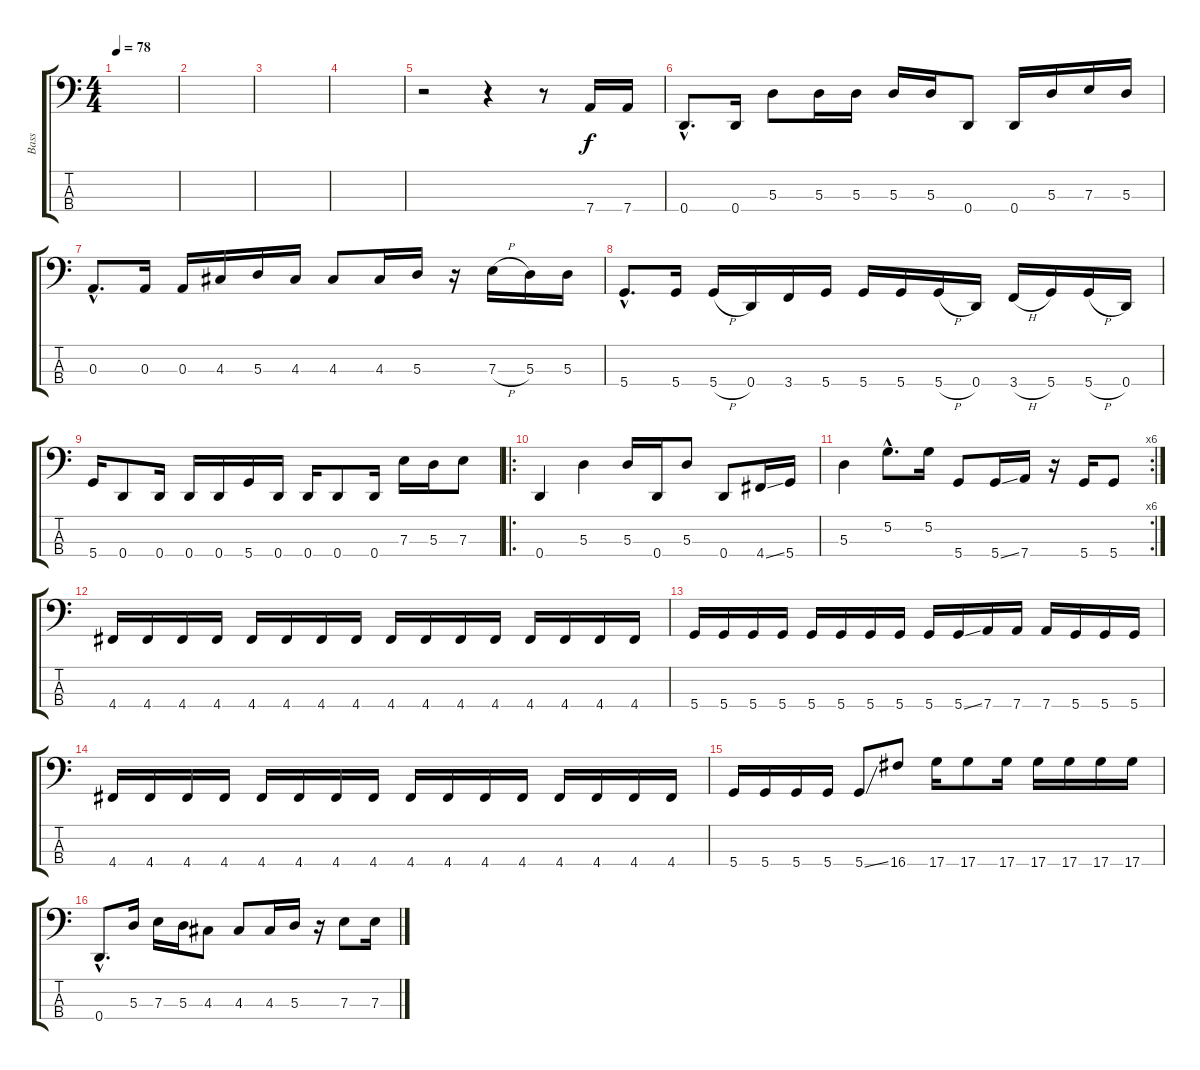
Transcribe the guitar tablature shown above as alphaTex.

\track ("Bass" "Bass") {instrument electricbassfinger}
\staff {score tabs}
\tuning (G2 D2 A1 D1) {hide}
\ts (4 4)
\tempo 78
\clef f4
\ks c
|
|
|
|
r.2 r.4 r.8 7.4.16 7.4.16 |
0.4{hac}.8{d} 0.4.16 5.3.8 5.3.16 5.3.16 5.3.16 5.3.16 0.4.8 0.4.16 5.3.16 7.3.16 5.3.16 |
0.3{hac}.8{d} 0.3.16 0.3.16 4.3.16 5.3.16 4.3.16 4.3.8 4.3.16 5.3.16 r.16 7.3{h}.16 5.3.16 5.3.16 |
5.4{hac}.8{d} 5.4.16 5.4{h}.16 0.4.16 3.4.16 5.4.16 5.4.16 5.4.16 5.4{h}.16 0.4.16 3.4{h}.16 5.4.16 5.4{h}.16 0.4.16 |
5.4.16 0.4.8 0.4.16 0.4.16 0.4.16 5.4.16 0.4.16 0.4.16 0.4.8 0.4.16 7.3.16 5.3.16 7.3.8 |
\ro
0.4.4 5.3.4 5.3.16 0.4.16 5.3.8 0.4.8 4.4{ss}.16 5.4.16 |
\rc 6
5.3.4 5.2{hac}.8{d} 5.2.16 5.4.8 5.4{ss}.16 7.4.16 r.16 5.4.16 5.4.8 |
4.4.16 4.4.16 4.4.16 4.4.16 4.4.16 4.4.16 4.4.16 4.4.16 4.4.16 4.4.16 4.4.16 4.4.16 4.4.16 4.4.16 4.4.16 4.4.16 |
5.4.16 5.4.16 5.4.16 5.4.16 5.4.16 5.4.16 5.4.16 5.4.16 5.4.16 5.4{ss}.16 7.4.16 7.4.16 7.4.16 5.4.16 5.4.16 5.4.16 |
4.4.16 4.4.16 4.4.16 4.4.16 4.4.16 4.4.16 4.4.16 4.4.16 4.4.16 4.4.16 4.4.16 4.4.16 4.4.16 4.4.16 4.4.16 4.4.16 |
5.4.16 5.4.16 5.4.16 5.4.16 5.4{ss}.8 16.4.8 17.4.16 17.4.8 17.4.16 17.4.16 17.4.16 17.4.16 17.4.16 |
0.4{hac}.8{d} 5.3.16 7.3.16 5.3.16 4.3.8 4.3.8 4.3.16 5.3.16 r.16 7.3.8 7.3.16
